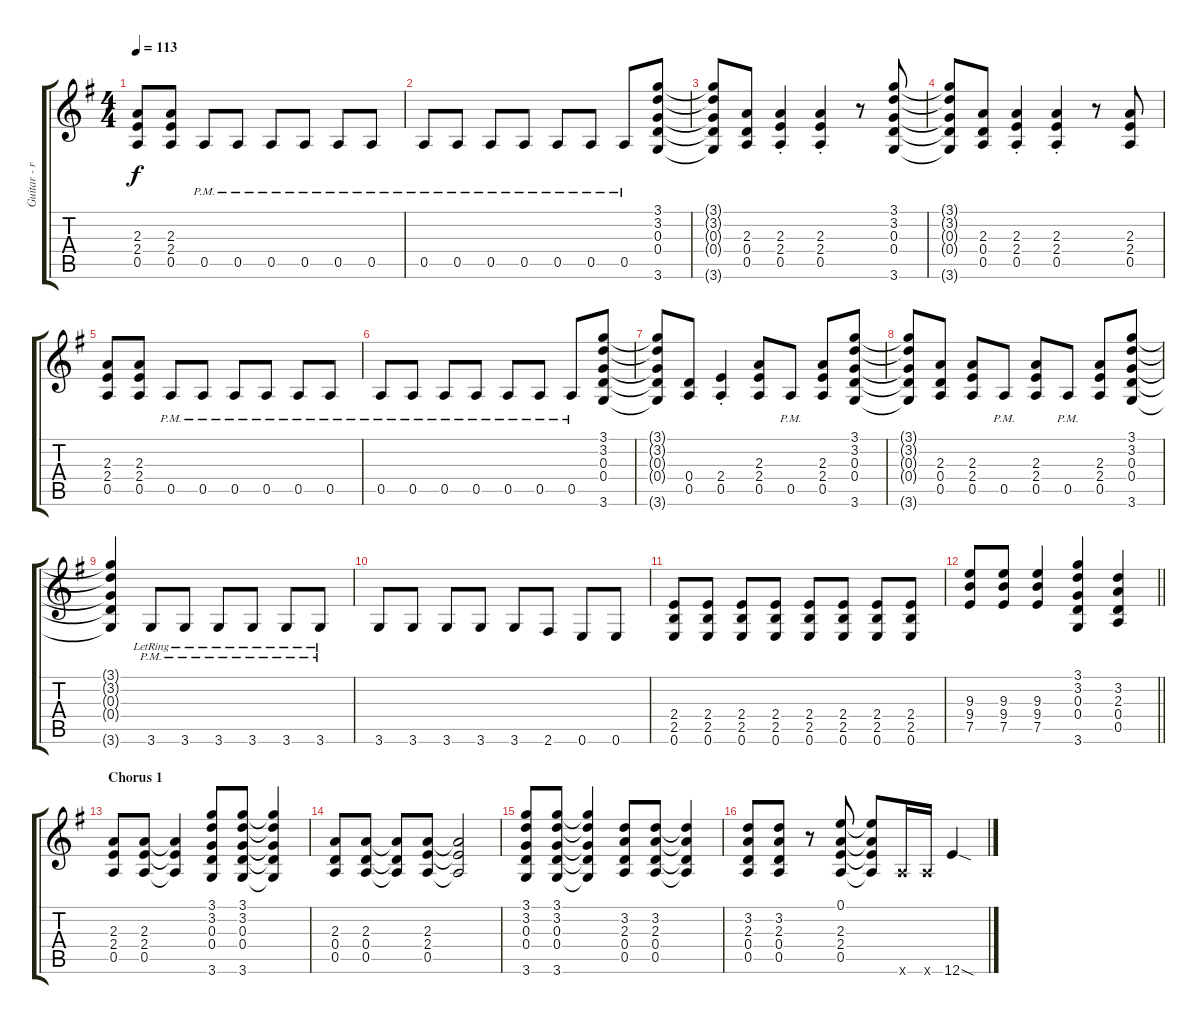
\track ("Guitar - rhythm - right" "Guitar - r") {instrument overdrivenguitar}
\staff {score tabs}
\tuning (E4 B3 G3 D3 A2 E2) {hide}
\ts (4 4)
\tempo 113
\clef g2
\ks g
(2.3{t} 2.4{t} 0.5{t}).8{dy f} (2.3 2.4 0.5).8 0.5{pm}.8 0.5{pm}.8 0.5{pm}.8 0.5{pm}.8 0.5{pm}.8 0.5{pm}.8 |
0.5{pm}.8 0.5{pm}.8 0.5{pm}.8 0.5{pm}.8 0.5{pm}.8 0.5{pm}.8 0.5{pm}.8 (3.1 3.2 0.3 0.4 3.6).8 |
(3.1{t} 3.2{t} 0.3{t} 0.4{t} 3.6{t}).8 (2.3 0.4 0.5).8 (2.3{st} 2.4{st} 0.5{st}).4 (2.3{st} 2.4{st} 0.5{st}).4 r.8 (3.1 3.2 0.3 0.4 3.6).8 |
(3.1{t} 3.2{t} 0.3{t} 0.4{t} 3.6{t}).8 (2.3 0.4 0.5).8 (2.3{st} 2.4{st} 0.5{st}).4 (2.3{st} 2.4{st} 0.5{st}).4 r.8 (2.3 2.4 0.5).8 |
(2.3 2.4 0.5).8 (2.3 2.4 0.5).8 0.5{pm}.8 0.5{pm}.8 0.5{pm}.8 0.5{pm}.8 0.5{pm}.8 0.5{pm}.8 |
0.5{pm}.8 0.5{pm}.8 0.5{pm}.8 0.5{pm}.8 0.5{pm}.8 0.5{pm}.8 0.5{pm}.8 (3.1 3.2 0.3 0.4 3.6).8 |
(3.1{t} 3.2{t} 0.3{t} 0.4{t} 3.6{t}).8 (0.4 0.5).8 (2.4{st} 0.5{st}).4 (2.3 2.4 0.5).8 0.5{pm}.8 (2.3 2.4 0.5).8 (3.1 3.2 0.3 0.4 3.6).8 |
(3.1{t} 3.2{t} 0.3{t} 0.4{t} 3.6{t}).8 (2.3 0.4 0.5).8 (2.3 2.4 0.5).8 0.5{pm}.8 (2.3 2.4 0.5).8 0.5{pm}.8 (2.3 2.4 0.5).8 (3.1 3.2 0.3 0.4 3.6).8 |
(3.1{t} 3.2{t} 0.3{t} 0.4{t} 3.6{t}).4 3.6{pm lr}.8 3.6{pm lr}.8 3.6{pm lr}.8 3.6{pm lr}.8 3.6{pm lr}.8 3.6{pm lr}.8 |
3.6.8 3.6.8 3.6.8 3.6.8 3.6.8 2.6.8 0.6.8 0.6.8 |
(2.4 2.5 0.6).8 (2.4 2.5 0.6).8 (2.4 2.5 0.6).8 (2.4 2.5 0.6).8 (2.4 2.5 0.6).8 (2.4 2.5 0.6).8 (2.4 2.5 0.6).8 (2.4 2.5 0.6).8 |
\barLineRight lightlight
(9.3 9.4 7.5).8 (9.3 9.4 7.5).8 (9.3 9.4 7.5).4 (3.1 3.2 0.3 0.4 3.6).4 (3.2 2.3 0.4 0.5).4 |
\section ("" "Chorus 1")
(2.3 2.4 0.5).8 (2.3 2.4 0.5).8 (2.3{t} 2.4{t} 0.5{t}).4 (3.1 3.2 0.3 0.4 3.6).8 (3.1 3.2 0.3 0.4 3.6).8 (3.1{t} 3.2{t} 0.3{t} 0.4{t} 3.6{t}).4 |
(2.3 0.4 0.5).8 (2.3 0.4 0.5).8 (2.3{t} 0.4{t} 0.5{t}).8 (2.3 2.4 0.5).8 (2.3{t} 2.4{t} 0.5{t}).2 |
(3.1 3.2 0.3 0.4 3.6).8 (3.1 3.2 0.3 0.4 3.6).8 (3.1{t} 3.2{t} 0.3{t} 0.4{t} 3.6{t}).4 (3.2 2.3 0.4 0.5).8 (3.2 2.3 0.4 0.5).8 (3.2{t} 2.3{t} 0.4{t} 0.5{t}).4 |
(3.2 2.3 0.4 0.5).8 (3.2 2.3 0.4 0.5).8 r.8 (0.1 2.3 2.4 0.5).8 (0.1{t} 2.3{t} 2.4{t} 0.5{t}).8 5.6{x}.16 5.6{x}.16 12.6{sod}.4
